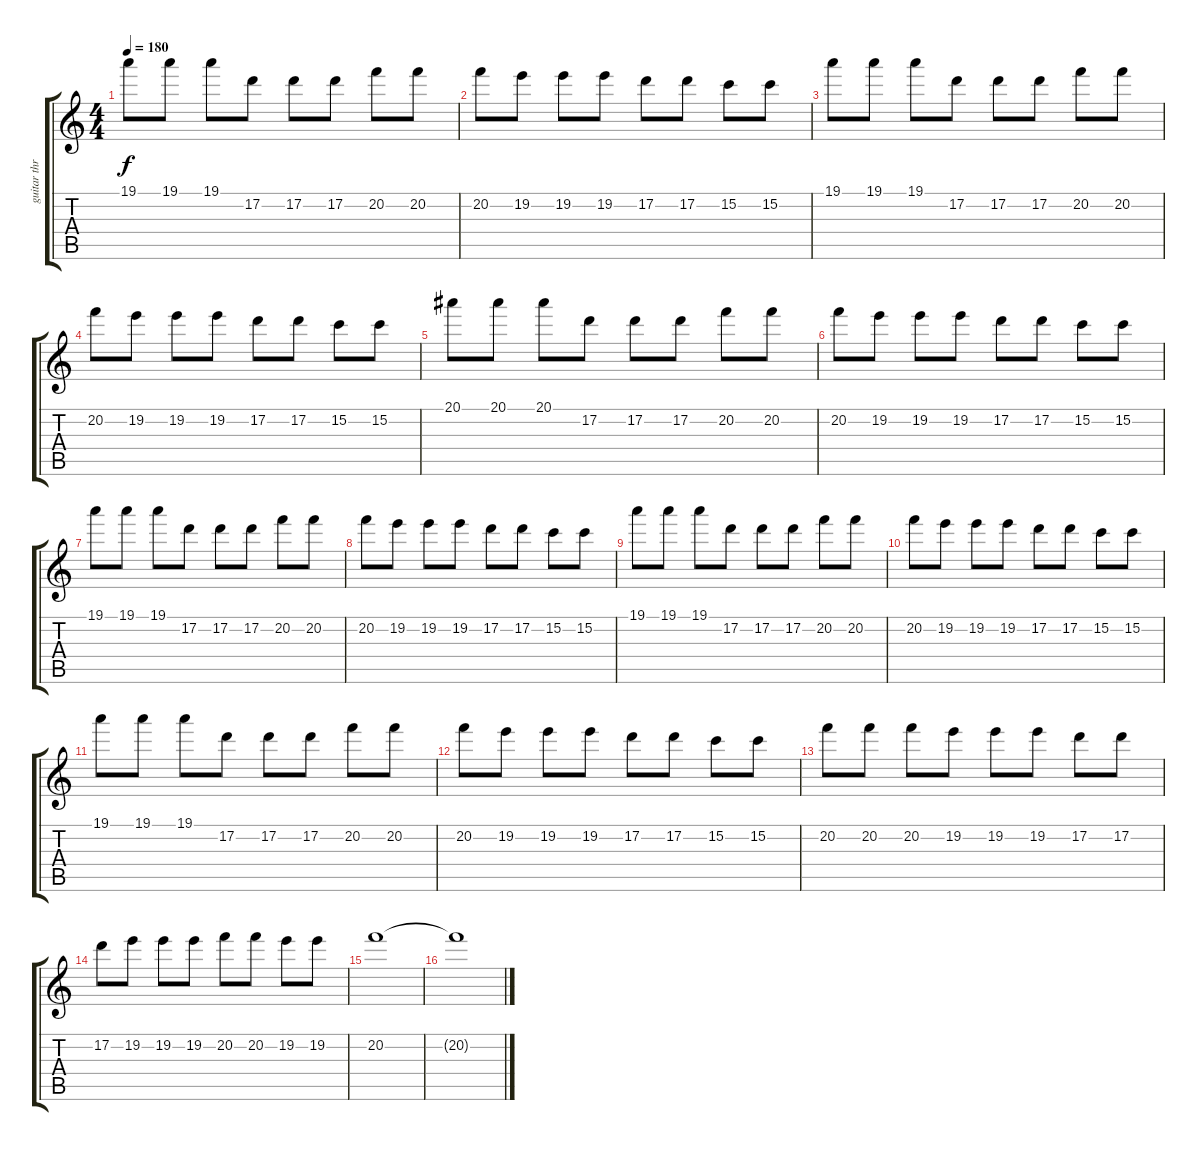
\track ("guitar three" "guitar thr") {instrument overdrivenguitar}
\staff {score tabs}
\tuning (D4 A3 F3 C3 G2 C2) {hide}
\ts (4 4)
\tempo 180
\clef g2
\ks c
19.1.8{dy f} 19.1.8 19.1.8 17.2.8 17.2.8 17.2.8 20.2.8 20.2.8 |
20.2.8 19.2.8 19.2.8 19.2.8 17.2.8 17.2.8 15.2.8 15.2.8 |
19.1.8 19.1.8 19.1.8 17.2.8 17.2.8 17.2.8 20.2.8 20.2.8 |
20.2.8 19.2.8 19.2.8 19.2.8 17.2.8 17.2.8 15.2.8 15.2.8 |
20.1.8 20.1.8 20.1.8 17.2.8 17.2.8 17.2.8 20.2.8 20.2.8 |
20.2.8 19.2.8 19.2.8 19.2.8 17.2.8 17.2.8 15.2.8 15.2.8 |
19.1.8 19.1.8 19.1.8 17.2.8 17.2.8 17.2.8 20.2.8 20.2.8 |
20.2.8 19.2.8 19.2.8 19.2.8 17.2.8 17.2.8 15.2.8 15.2.8 |
19.1.8 19.1.8 19.1.8 17.2.8 17.2.8 17.2.8 20.2.8 20.2.8 |
20.2.8 19.2.8 19.2.8 19.2.8 17.2.8 17.2.8 15.2.8 15.2.8 |
19.1.8 19.1.8 19.1.8 17.2.8 17.2.8 17.2.8 20.2.8 20.2.8 |
20.2.8 19.2.8 19.2.8 19.2.8 17.2.8 17.2.8 15.2.8 15.2.8 |
20.2.8 20.2.8 20.2.8 19.2.8 19.2.8 19.2.8 17.2.8 17.2.8 |
17.2.8 19.2.8 19.2.8 19.2.8 20.2.8 20.2.8 19.2.8 19.2.8 |
20.2.1 |
20.2{t}.1
